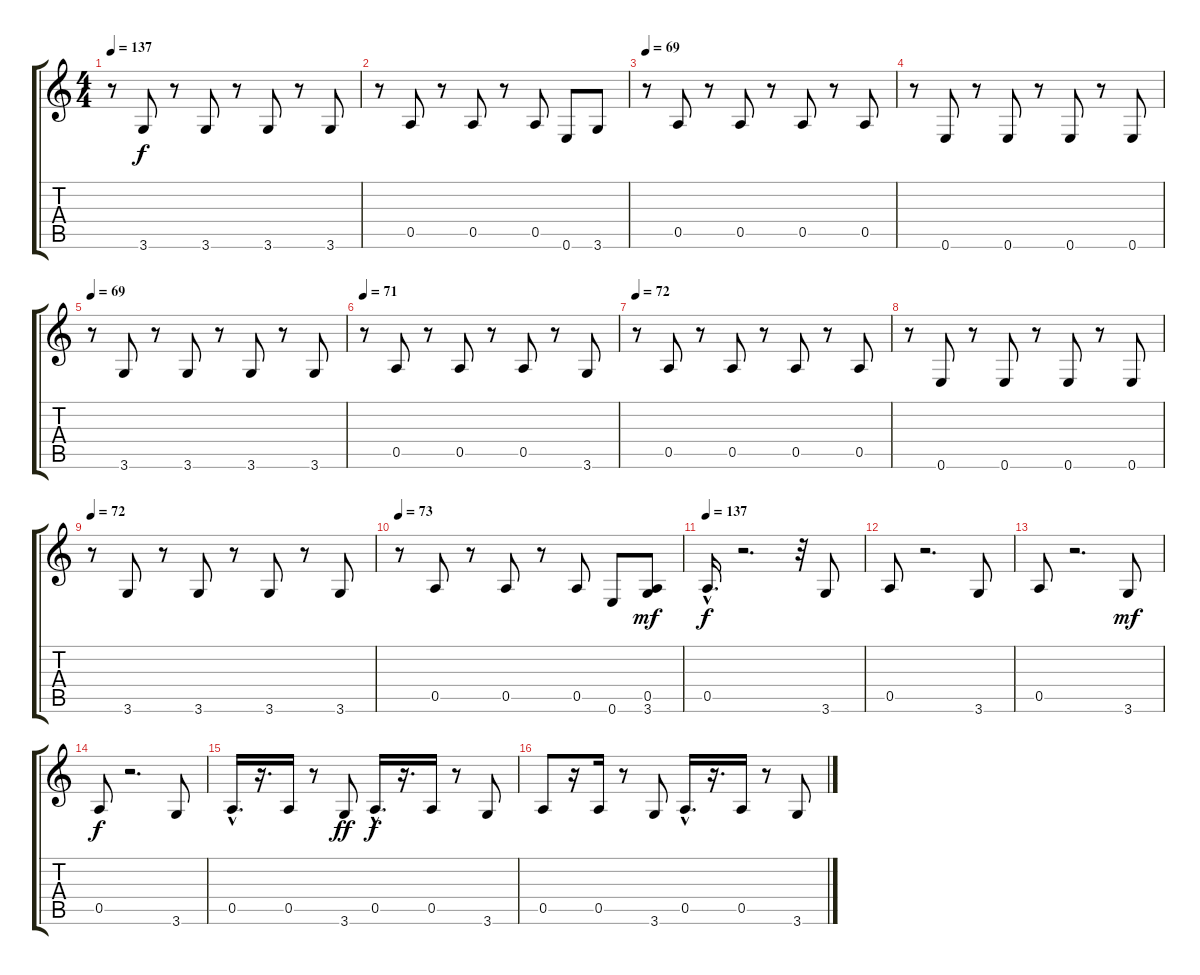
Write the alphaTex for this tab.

\track "" {instrument electricbassfinger}
\staff {score tabs}
\tuning (E4 B3 G3 D3 A2 E2) {hide}
\ts (4 4)
\tempo 137
\clef g2
\ks c
r.8{dy f} 3.6.8 r.8 3.6.8 r.8 3.6.8 r.8 3.6.8 |
r.8 0.5.8 r.8 0.5.8 r.8 0.5.8 0.6.8 3.6.8 |
\tempo 69
r.8 0.5.8 r.8 0.5.8 r.8 0.5.8 r.8 0.5.8 |
r.8 0.6.8 r.8 0.6.8 r.8 0.6.8 r.8 0.6.8 |
\tempo 69
r.8 3.6.8 r.8 3.6.8 r.8 3.6.8 r.8 3.6.8 |
\tempo 71
r.8 0.5.8 r.8 0.5.8 r.8 0.5.8 r.8 3.6.8 |
\tempo 72
r.8 0.5.8 r.8 0.5.8 r.8 0.5.8 r.8 0.5.8 |
r.8 0.6.8 r.8 0.6.8 r.8 0.6.8 r.8 0.6.8 |
\tempo 72
r.8 3.6.8 r.8 3.6.8 r.8 3.6.8 r.8 3.6.8 |
\tempo 73
r.8 0.5.8 r.8 0.5.8 r.8 0.5.8 0.6.8 (0.5 3.6).8{dy mf} |
\tempo 137
0.5{hac}.16{d dy f} r.2{d} r.32 3.6.8 |
0.5.8 r.2{d} 3.6.8 |
0.5.8 r.2{d} 3.6.8{dy mf} |
0.5.8{dy f} r.2{d} 3.6.8 |
0.5{hac}.16{d} r.16{d} 0.5.16 r.8 3.6.8{dy ff} 0.5{hac}.16{d dy f} r.16{d} 0.5.16 r.8 3.6.8 |
0.5.8 r.16 0.5.16 r.8 3.6.8 0.5{hac}.16{d} r.16{d} 0.5.16 r.8 3.6.8
